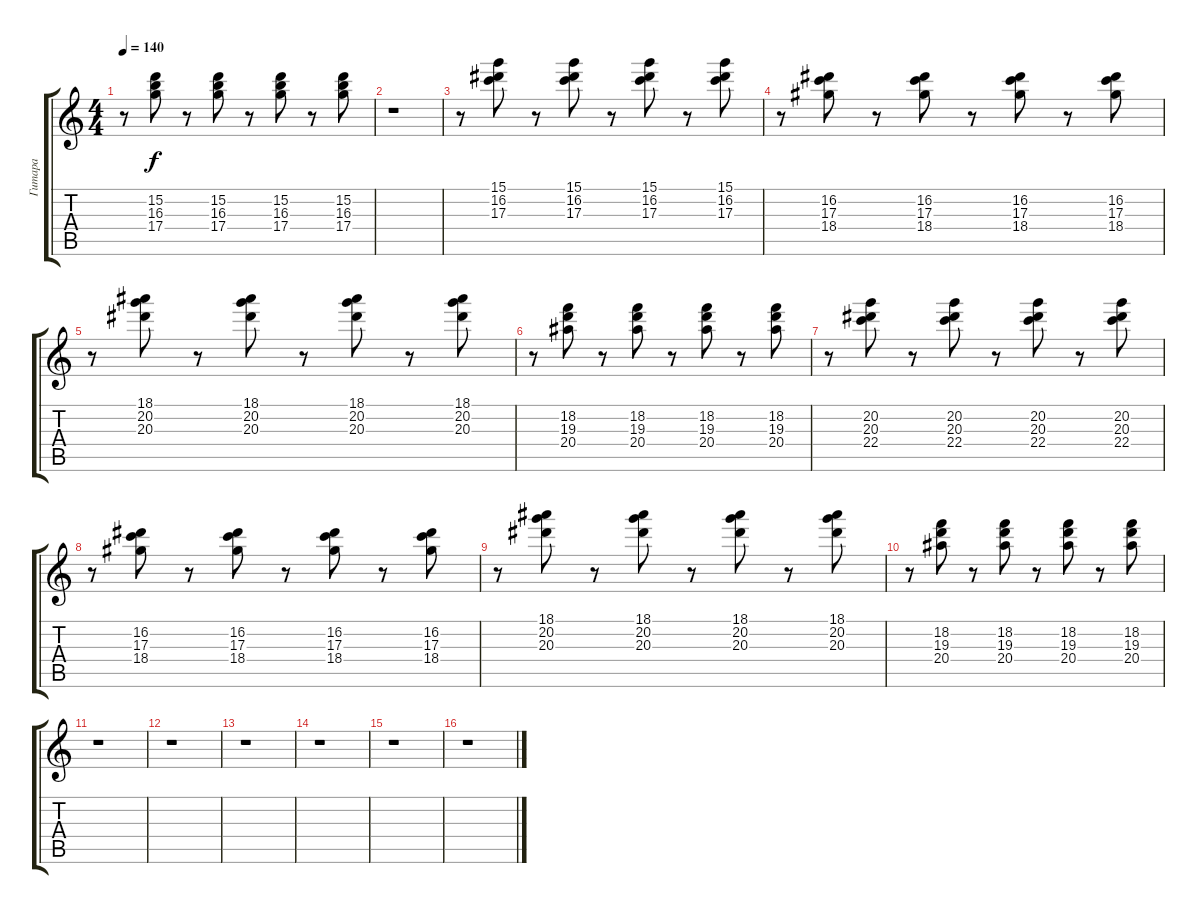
\track ("Гитара" "Гитара") {instrument acousticguitarsteel}
\staff {score tabs}
\tuning (E4 B3 G3 D3 A2 E2) {hide}
\ts (4 4)
\tempo 140
\clef g2
\ks c
r.8{dy f} (15.2 16.3 17.4).8 r.8 (15.2 16.3 17.4).8 r.8 (15.2 16.3 17.4).8 r.8 (15.2 16.3 17.4).8 |
r.1 |
r.8 (15.1 16.2 17.3).8 r.8 (15.1 16.2 17.3).8 r.8 (15.1 16.2 17.3).8 r.8 (15.1 16.2 17.3).8 |
r.8 (16.2 17.3 18.4).8 r.8 (16.2 17.3 18.4).8 r.8 (16.2 17.3 18.4).8 r.8 (16.2 17.3 18.4).8 |
r.8 (18.1 20.2 20.3).8 r.8 (18.1 20.2 20.3).8 r.8 (18.1 20.2 20.3).8 r.8 (18.1 20.2 20.3).8 |
r.8 (18.2 19.3 20.4).8 r.8 (18.2 19.3 20.4).8 r.8 (18.2 19.3 20.4).8 r.8 (18.2 19.3 20.4).8 |
r.8 (20.2 20.3 22.4).8 r.8 (20.2 20.3 22.4).8 r.8 (20.2 20.3 22.4).8 r.8 (20.2 20.3 22.4).8 |
r.8 (16.2 17.3 18.4).8 r.8 (16.2 17.3 18.4).8 r.8 (16.2 17.3 18.4).8 r.8 (16.2 17.3 18.4).8 |
r.8 (18.1 20.2 20.3).8 r.8 (18.1 20.2 20.3).8 r.8 (18.1 20.2 20.3).8 r.8 (18.1 20.2 20.3).8 |
r.8 (18.2 19.3 20.4).8 r.8 (18.2 19.3 20.4).8 r.8 (18.2 19.3 20.4).8 r.8 (18.2 19.3 20.4).8 |
r.1 |
r.1 |
r.1 |
r.1 |
r.1 |
r.1
